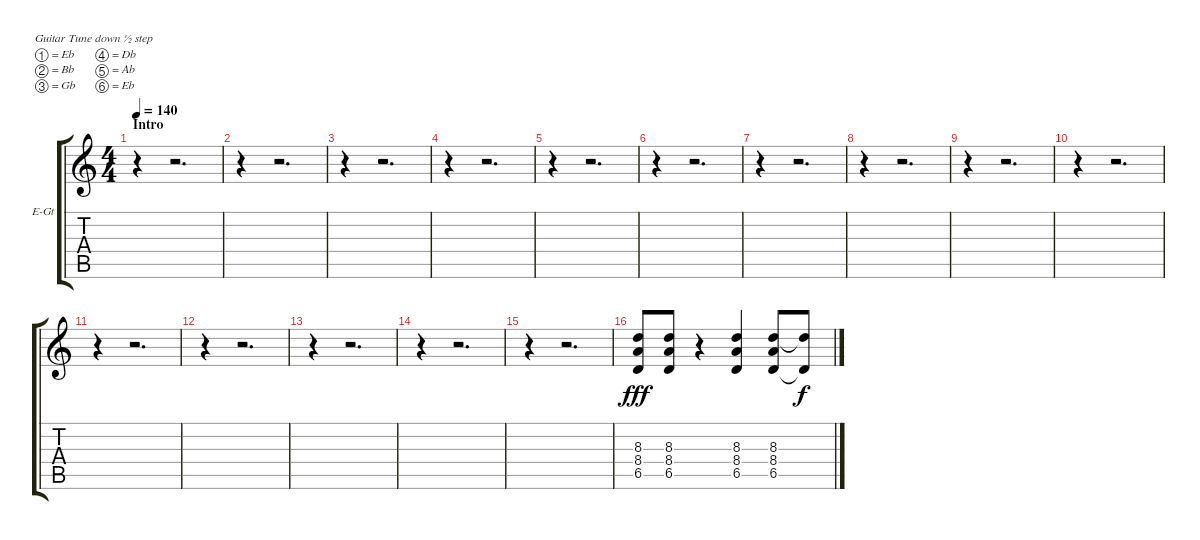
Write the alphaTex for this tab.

\bracketExtendMode groupsimilarinstruments
\firstSystemTrackNameOrientation horizontal
\otherSystemsTrackNameOrientation horizontal
\track ("Electric Guitar" "E-Gt") {instrument distortionguitar}
\staff {score tabs}
\tuning (Eb4 Bb3 Gb3 Db3 Ab2 Eb2)
\ts (4 4)
\section ("" "Intro")
\tempo 140
\clef g2
\ks c
r.4{dy fff instrument distortionguitar} r.2{d} |
r.4 r.2{d} |
r.4 r.2{d} |
r.4 r.2{d} |
r.4 r.2{d} |
r.4 r.2{d} |
r.4 r.2{d} |
r.4 r.2{d} |
r.4 r.2{d} |
r.4 r.2{d} |
r.4 r.2{d} |
r.4 r.2{d} |
r.4 r.2{d} |
r.4 r.2{d} |
r.4 r.2{d} |
(8.3 8.4 6.5).8 (8.3 8.4 6.5).8 r.4 (8.3 8.4 6.5).4 (8.3 8.4 6.5).8 (8.3{t} 6.5{t}).8{dy f}
